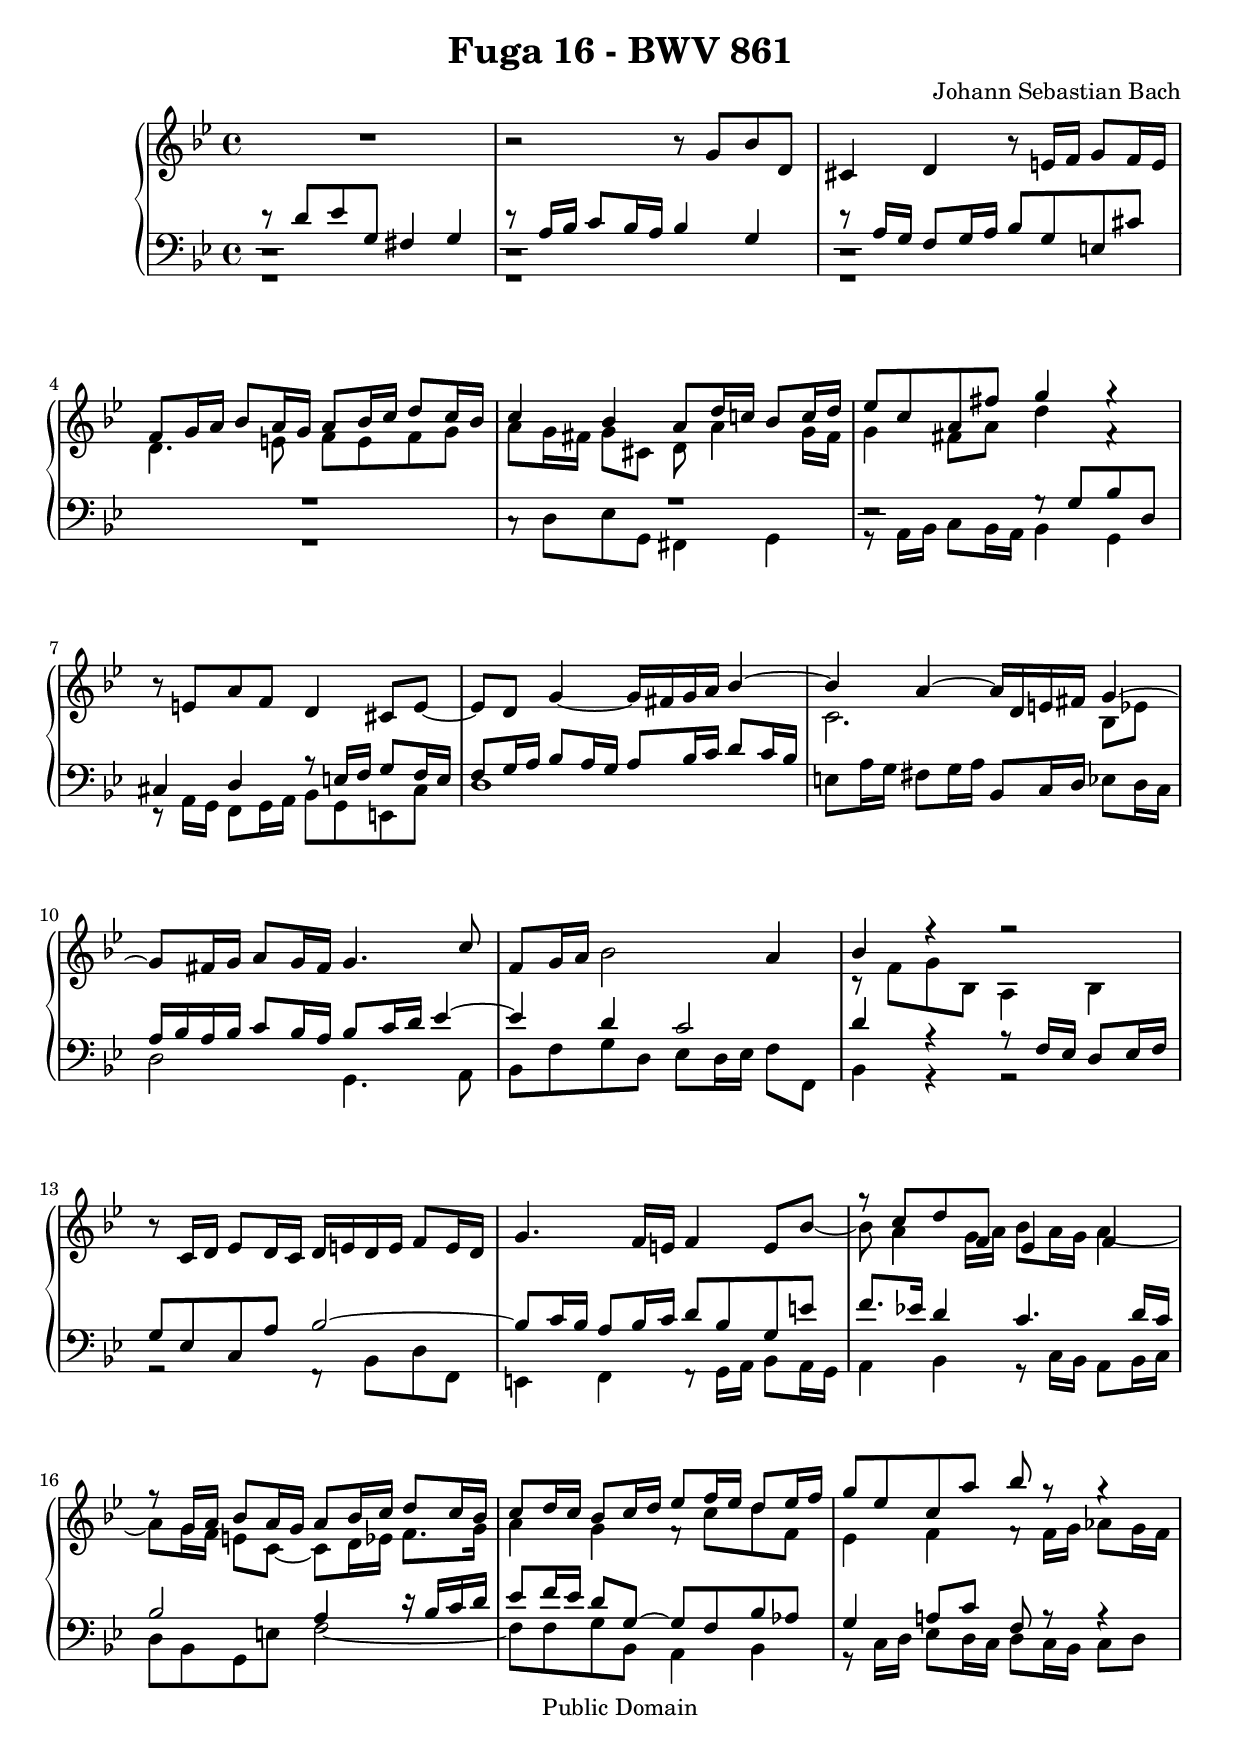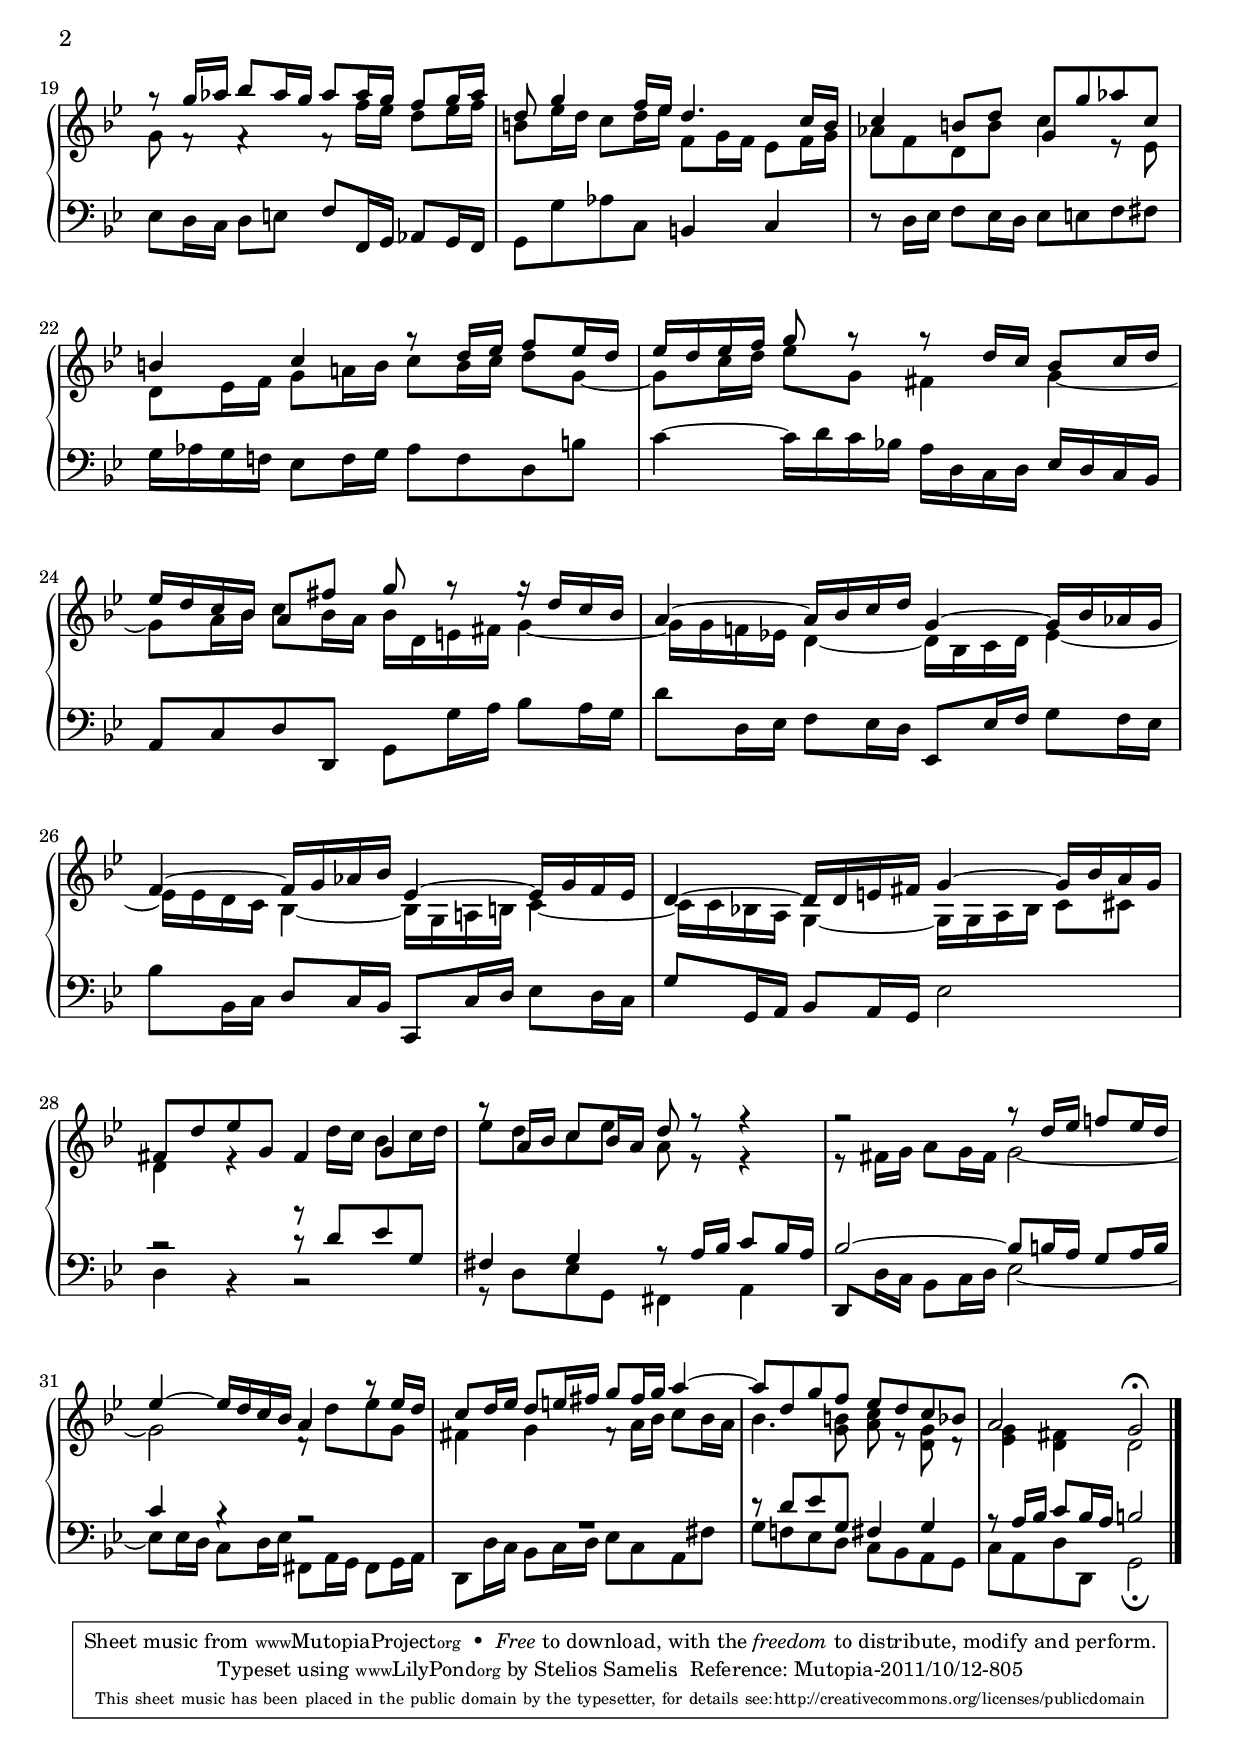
\version "2.14.2"

\header {
  title = "Fuga 16 - BWV 861"
  composer = "Johann Sebastian Bach"
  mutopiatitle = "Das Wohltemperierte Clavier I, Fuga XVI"
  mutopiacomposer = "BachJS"
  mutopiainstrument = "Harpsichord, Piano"
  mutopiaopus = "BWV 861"
  date = "18th Century"
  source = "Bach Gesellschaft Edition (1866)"
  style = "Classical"
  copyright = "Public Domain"
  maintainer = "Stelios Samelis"
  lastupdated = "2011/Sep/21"
  
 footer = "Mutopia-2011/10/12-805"
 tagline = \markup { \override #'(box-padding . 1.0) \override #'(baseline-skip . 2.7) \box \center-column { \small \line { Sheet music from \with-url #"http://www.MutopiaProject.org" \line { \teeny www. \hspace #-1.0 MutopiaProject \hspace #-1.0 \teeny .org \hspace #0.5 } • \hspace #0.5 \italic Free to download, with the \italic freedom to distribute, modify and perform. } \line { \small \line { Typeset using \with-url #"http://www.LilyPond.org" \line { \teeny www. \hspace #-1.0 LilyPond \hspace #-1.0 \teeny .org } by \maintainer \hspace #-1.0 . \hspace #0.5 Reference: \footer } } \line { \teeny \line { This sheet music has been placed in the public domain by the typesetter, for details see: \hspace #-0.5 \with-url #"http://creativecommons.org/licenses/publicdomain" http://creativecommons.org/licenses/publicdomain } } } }
}

\score {

 \context GrandStaff
 <<
 \context Staff = "up" {
 \clef treble
 \key g \minor
 \time 4/4
 R1 r2 r8 g'8 bes' d' cis'4 d'4 r8 e'16 f' g'8 f'16 e'
 << { f'8 g'16 a' bes'8 a'16 g' a'8 bes'16 c'' d''8 c''16 bes' c''4 bes' a'8 d''16 c''! bes'8 c''16 d''
 ees''8 c'' a' fis'' g''4 g''4\rest } \\
 { d'4. e'8 f'8 e' f' g' a'8 g'16 fis' g'8 cis' d' a'4 g'16 fis' g'4 fis'8 a' d''4 f'4\rest } >>
 r8 e'8 a' f' d'4 cis'8 e' ~ e' d' g'4 ~ g'16 fis' g' a'
 << { bes'4 ~ bes'4 a'4 ~ a'16 d' e' fis' g'4 ~ g'8 fis'16 g' a'8 g'16 fis' g'4. c''8 } \\ { s4 c'2. bes8 ees'! s1 } >>
 f'8 g'16 a' bes'2 a'4 << { bes'4 f''4\rest f''2\rest } \\ { c'8\rest f'8 g' bes a4 bes4 } >>
 r8 c'16 d' ees'8 d'16 c' d'16 e' d' e' f'8 e'16 d' g'4. f'16 e' f'4
 << { s4 g''8\rest c''8 d'' f' ees'4 f' f''8\rest g'16 a' bes'8 a'16 g' a'8 bes'16 c'' d''8 c''16 bes'
 c''8 d''16 c'' bes'8 c''16 d'' ees''8 f''16 ees'' d''8 ees''16 f'' } \\
 { \stemUp e'8 bes' ~ \stemDown bes'8 a'4 g'16 a' bes'8 a'16 g' a'4 ~
 a'8 g'16 f' e'8 c' ~ c'8 d'16 ees'16 f'8. g'16 a'4 g'4 f'8\rest c'' d'' f' } >>
 << { g''8 ees'' c'' a'' bes''8 g''8\rest g''4\rest
 g''8\rest g''16 aes'' bes''8 aes''16 g'' aes''8 aes''16 g'' f''8 g''16 aes'' d''8 g''4 f''16 ees'' d''4. c''16 b' } \\
 { ees'4 f' f'8\rest f'16 g' aes'8 g'16 f' g'8 f'8\rest f'4\rest f'8\rest f''16 ees'' d''8 ees''16 f''
 b'8 ees''16 d'' c''8 d''16 ees'' f'8 g'16 f' ees'8 f'16 g' } >>
 << { c''4 b'8 d'' g'8 g'' aes'' c'' b'4 c'' g''8\rest d''16 ees'' f''8 ees''16 d''
 ees''16 d'' ees'' f'' g''8 g''8\rest g''8\rest d''16 c'' bes'8 c''16 d''
 ees''16 d'' c'' bes' a'8 fis'' g''8 g''8\rest g''16\rest d''16 c'' bes'
 a'4 ~ a'16 bes' c'' d'' g'4 ~ g'16 bes' aes' g' f'4 ~ f'16 g' aes' bes' ees'4 ~ ees'16 g' f' ees'
 d'4 ~ d'16 d' e' fis' g'4 ~ g'16 bes' a' g' } \\
 { aes'8 f' d' b' c''4 e'8\rest ees'8 d'8 ees'16 f' g'8 a'!16 b' c''8 b'16 c'' d''8 g'8 ~ g'8 c''16 d'' ees''8 g' fis'4 g'4 ~
 g'8 a'16 bes' c''8 bes'16 a' bes'16 d' e' fis' g'4 ~ g'16 g' f'! ees'! d'4 ~ d'16 bes c' d' ees'4 ~
 ees'16 ees' d' c' bes4 ~ bes16 g a! b c'4 ~ c'16 c' bes! a g4 ~ g16 g a bes c'8 cis' } >>
 << { fis'8 d'' ees'' g' fis'4 g'4 a''8\rest a'16 bes' c''8 bes'16 a' d''8 f''8\rest f''4\rest } \\
 { d'4 e'4\rest b,8\rest d''16 c'' bes'8 c''16 d'' ees''8 d'' c'' ees'' a'8 e'8\rest e'4\rest } >>
 << { f''2\rest g''8\rest d''16 ees'' f''!8 ees''16 d'' ees''4 ~ ees''16 d'' c'' bes' a'4 a''8\rest ees''16 d''
 c''8 d''16 ees'' d''8 e''16 fis'' g''8 fis''16 g'' a''4 ~ a''8 d'' g'' f'' ees'' d'' c'' bes'! a'2 g'2^\fermata } \\
 { e'8\rest fis'16 g' a'8 g'16 fis' g'2 ~ g'2 d'8\rest d''8 ees'' g' fis'4 g'4 f'8\rest a'16 bes' c''8 bes'16 a'
 bes'4. <g' b'>8 <a' c''>8 e'8\rest <d' g'>8 d'8\rest <ees' g'>4 <d' fis'>4 d'2 } >>
 \bar "|."
}

 \context Staff = "down" {
 \clef bass
 \key g \minor
 \time 4/4
 << { d'8\rest d'8 ees' g fis4 g4 d'8\rest a16 bes c'8 bes16 a bes4 g d'8\rest a16 g f8 g16 a bes8 g e cis' }
 \\ { c1\rest c1\rest c1\rest } \\ { e,1\rest e,1\rest e,1\rest } >>
 << { R1 R1 e2\rest g8\rest g8 bes d cis4 d a8\rest e16 f g8 f16 e f8 g16 a bes8 a16 g a8 bes16 c' d'8 c'16 bes } \\
 { R1 c8\rest d8 ees g, fis,4 g, g,8\rest a,16 bes, c8 bes,16 a, bes,4 g,
 e,8\rest a,16 g, f,8 g,16 a, bes,8 g, e, cis d1 } >> e8 a16 g fis8 g16 a bes,8 c16 d ees8 d16 c
 << { a16 bes a bes c'8 bes16 a bes8 c'16 d' ees'4 ~ ees' d' c'2 d'4 a4\rest a8\rest f16 ees d8 ees16 f
 g8 ees c a bes2 ~ bes8 c'16 bes a8 bes16 c' d'8 bes g e' f'8. ees'!16 d'4 c'4. d'16 c'
 bes2 a4 d'16\rest bes16 c' d' ees'8 f'16 ees' d'8 g ~ g f bes aes } \\
 { d2 g,4. a,8 bes,8 f g d ees8 d16 ees f8 f, bes,4 g,4\rest g,2\rest
 g,2\rest f,8\rest bes,8 d f, e,4 f, f,8\rest g,16 a, bes,8 a,16 g, a,4 bes, g,8\rest c16 bes, a,8 bes,16 c
 d8 bes, g, e f2 ~ f8 f g bes, a,4 bes, } >>
 << { g4 a!8 c' f a8\rest a4\rest } \\ { g,8\rest c16 d ees8 d16 c d8 c16 bes, c8 d } >>
 ees8 d16 c d8 e f8 f,16 g, aes,8 g,16 f, g,8 g aes c b,4 c
 r8 d16 ees f8 ees16 d ees8 e f fis g16 aes g f! ees8 f16 g aes8 f d b c'4 ~ c'16 d' c' bes! a d c d ees d c bes,
 a,8 c d d, g,8 g16 a bes8 a16 g d'8 d16 ees f8 ees16 d ees,8 ees16 f g8 f16 ees
 bes8 bes,16 c d8 c16 bes, c,8 c16 d ees8 d16 c g8 g,16 a, bes,8 a,16 g, ees2
 << { b2\rest c'8\rest d'8 ees' g fis4 g a8\rest a16 bes c'8 bes16 a } \\
 { d4 b,4\rest b,2\rest g,8\rest d8 ees g, fis,4 a, } >>
 << { \once \override NoteColumn #'ignore-collision = ##t
       bes2 ~ bes8 b16 a g8 a16 b c'4 b4\rest a2\rest R1
 d'8\rest d'8 ees' g fis4 g a8\rest a16 bes c'8 bes16 a b2 } \\
 { \new Voice { \stemUp d,8[ \stemDown d16 c] bes,8 c16 d } ees2 ~
 ees8 ees16 d c8 d16 ees fis,8 a,16 g, fis,8 g,16 a, d,8 d16 c bes,8 c16 d ees8 c a, fis
 g8 f! ees d c bes, a, g, c8 a, d d, g,2_\fermata } >>
 \bar "|."
}
>>

 \layout {
   \context {
   \Staff \override VerticalAxisGroup #'minimum-Y-extent = #'( -6 . 6 )
   }
 }

 
  \midi {
    \context {
      \Score
      tempoWholesPerMinute = #(ly:make-moment 68 4)
      }
    }



}
